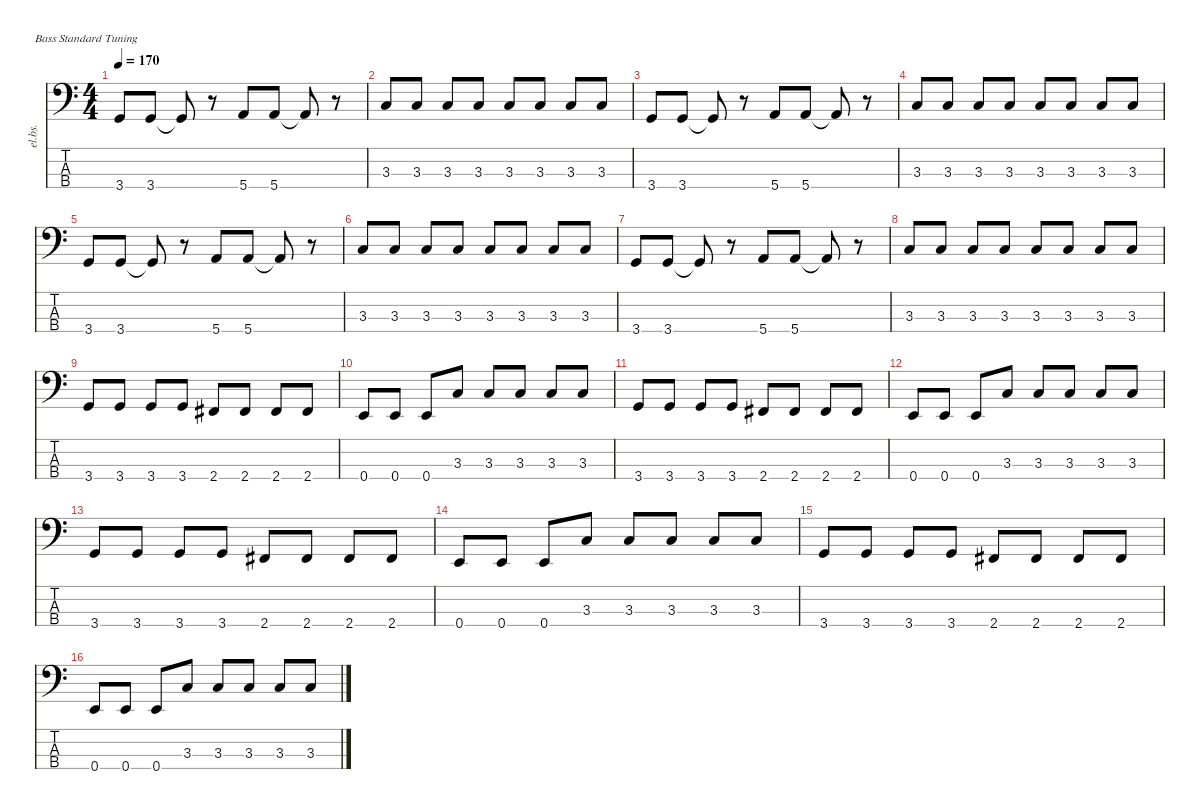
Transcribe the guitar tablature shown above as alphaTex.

\defaultSystemsLayout 4
\hideDynamics
\bracketExtendMode nobrackets
\otherSystemsTrackNameOrientation horizontal
\track ("Piste 3" "el.bs.") {instrument electricbasspick}
\staff {score tabs}
\tuning (G2 D2 A1 E1)
\ts (4 4)
\tempo 170
\clef f4
\ks c
3.4.8{dy f beam Up} 3.4.8{beam Up} 3.4{t}.8{beam Up} r.8{beam Up} 5.4.8{beam Up} 5.4.8{beam Up} 5.4{t}.8{beam Up} r.8{beam Up} |
3.3.8{beam Up} 3.3.8{beam Up} 3.3.8{beam Up} 3.3.8{beam Up} 3.3.8{beam Up} 3.3.8{beam Up} 3.3.8{beam Up} 3.3.8{beam Up} |
3.4.8{beam Up} 3.4.8{beam Up} 3.4{t}.8{beam Up} r.8{beam Up} 5.4.8{beam Up} 5.4.8{beam Up} 5.4{t}.8{beam Up} r.8{beam Up} |
3.3.8{beam Up} 3.3.8{beam Up} 3.3.8{beam Up} 3.3.8{beam Up} 3.3.8{beam Up} 3.3.8{beam Up} 3.3.8{beam Up} 3.3.8{beam Up} |
3.4.8{beam Up} 3.4.8{beam Up} 3.4{t}.8{beam Up} r.8{beam Up} 5.4.8{beam Up} 5.4.8{beam Up} 5.4{t}.8{beam Up} r.8{beam Up} |
3.3.8{beam Up} 3.3.8{beam Up} 3.3.8{beam Up} 3.3.8{beam Up} 3.3.8{beam Up} 3.3.8{beam Up} 3.3.8{beam Up} 3.3.8{beam Up} |
3.4.8{beam Up} 3.4.8{beam Up} 3.4{t}.8{beam Up} r.8{beam Up} 5.4.8{beam Up} 5.4.8{beam Up} 5.4{t}.8{beam Up} r.8{beam Up} |
3.3.8{beam Up} 3.3.8{beam Up} 3.3.8{beam Up} 3.3.8{beam Up} 3.3.8{beam Up} 3.3.8{beam Up} 3.3.8{beam Up} 3.3.8{beam Up} |
3.4.8{beam Up} 3.4.8{beam Up} 3.4.8{beam Up} 3.4.8{beam Up} 2.4{acc #}.8{beam Up} 2.4{acc #}.8{beam Up} 2.4{acc #}.8{beam Up} 2.4{acc #}.8{beam Up} |
0.4.8{beam Up} 0.4.8{beam Up} 0.4.8{beam Up} 3.3.8{beam Up} 3.3.8{beam Up} 3.3.8{beam Up} 3.3.8{beam Up} 3.3.8{beam Up} |
3.4.8{beam Up} 3.4.8{beam Up} 3.4.8{beam Up} 3.4.8{beam Up} 2.4{acc #}.8{beam Up} 2.4{acc #}.8{beam Up} 2.4{acc #}.8{beam Up} 2.4{acc #}.8{beam Up} |
0.4.8{beam Up} 0.4.8{beam Up} 0.4.8{beam Up} 3.3.8{beam Up} 3.3.8{beam Up} 3.3.8{beam Up} 3.3.8{beam Up} 3.3.8{beam Up} |
3.4.8{beam Up} 3.4.8{beam Up} 3.4.8{beam Up} 3.4.8{beam Up} 2.4{acc #}.8{beam Up} 2.4{acc #}.8{beam Up} 2.4{acc #}.8{beam Up} 2.4{acc #}.8{beam Up} |
0.4.8{beam Up} 0.4.8{beam Up} 0.4.8{beam Up} 3.3.8{beam Up} 3.3.8{beam Up} 3.3.8{beam Up} 3.3.8{beam Up} 3.3.8{beam Up} |
3.4.8{beam Up} 3.4.8{beam Up} 3.4.8{beam Up} 3.4.8{beam Up} 2.4{acc #}.8{beam Up} 2.4{acc #}.8{beam Up} 2.4{acc #}.8{beam Up} 2.4{acc #}.8{beam Up} |
0.4.8{beam Up} 0.4.8{beam Up} 0.4.8{beam Up} 3.3.8{beam Up} 3.3.8{beam Up} 3.3.8{beam Up} 3.3.8{beam Up} 3.3.8{beam Up}
